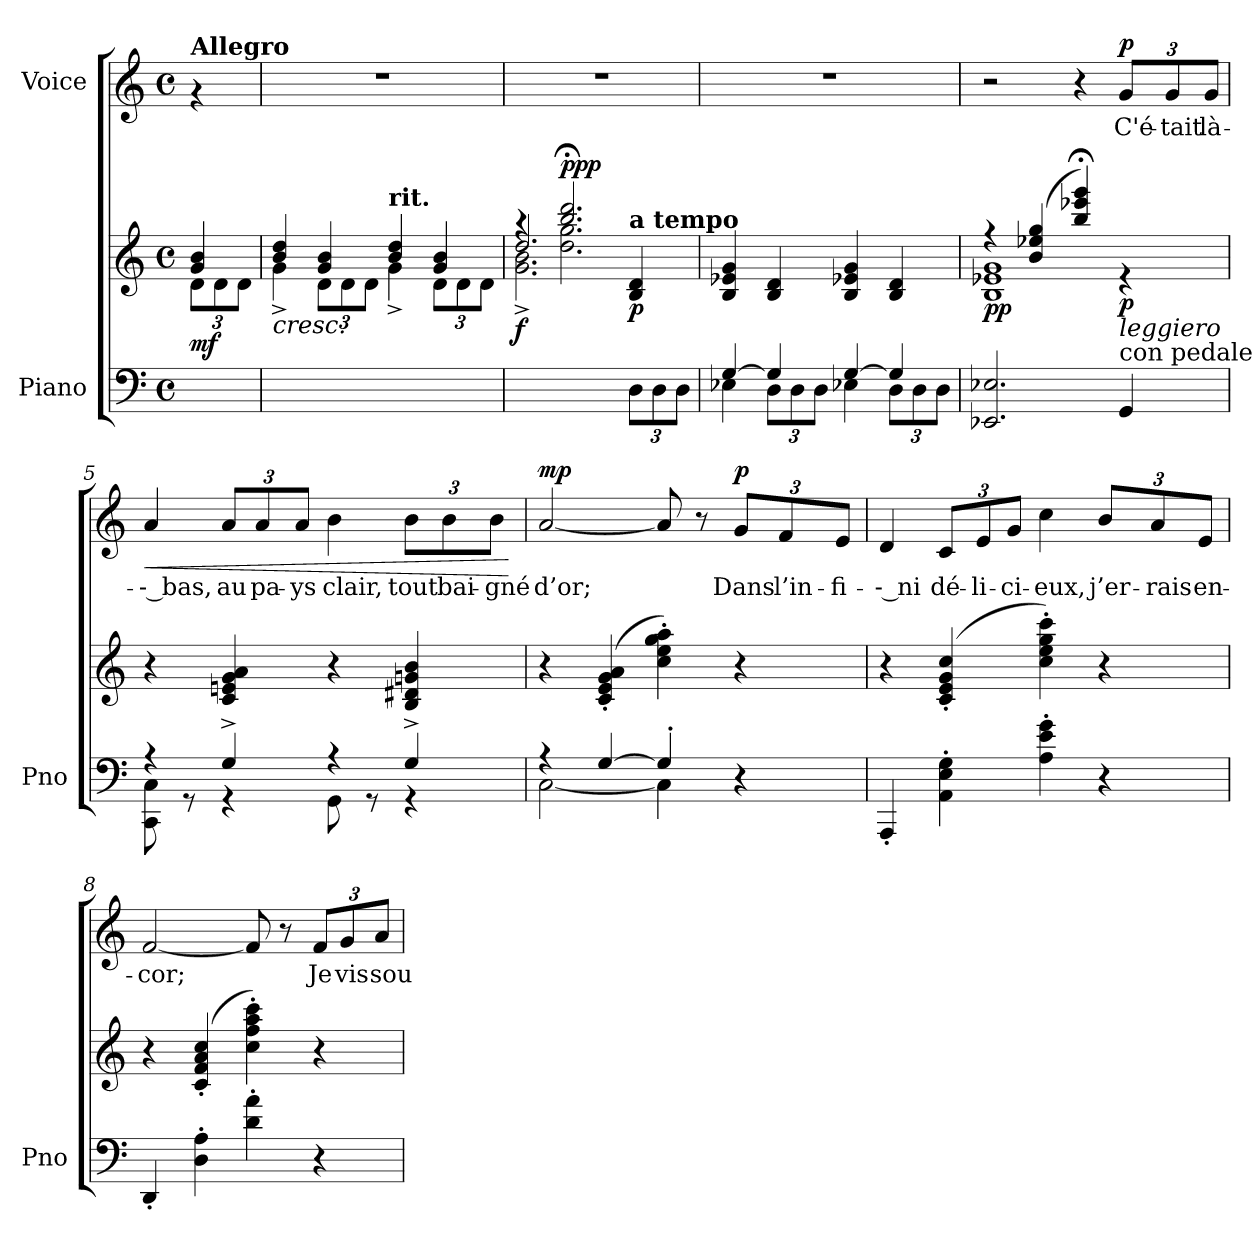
**kern	**kern	**dynam	**kern	**text	**dynam
*part2	*part2	*part2	*part1	*part1	*part1
*staff3	*staff2	*staff2/3	*staff1	*staff1	*staff1
*I"Piano	*	*	*I"Voice	*	*
*I'Pno	*	*	*	*	*
*clefF4	*clefG2	*	*clefG2	*	*
*k[]	*k[]	*	*k[]	*	*
*M4/4	*M4/4	*	*M4/4	*	*
*met(c)	*met(c)	*	*met(c)	*	*
*MM104	*MM104	*	*MM104	*	*
=	=	=	=	=	=
*	*^	*	*	*	*
*	*	*Xbrackettup	*	*	*	*
!	!	!	!	!LO:TX:a:B:t=Allegro	!	!
!	!	!	!LO:DY:b	!	!	!
4ryy	4g/ 4b/	12d\L	mf	4rg	.	.
.	.	12d\	.	.	.	.
.	.	12d\J	.	.	.	.
=1	=1	=1	=1	=1	=1	=1
!	!	!	!LO:HP:b	!	!	!
*	*	*	*	*^	*	*
1ryy	4b/ 4dd/	4g^\	<	1r	2.ryy	.	.
.	4g/ 4b/	12d\L	.	.	.	.	.
.	.	12d\	.	.	.	.	.
.	.	12d\J	.	.	.	.	.
!	!LO:TX:a:B:t=rit.	!	!	!	!	!	!
.	4b/ 4dd/	4g^\	.	.	.	.	.
*	*	*	*	*MM88	*	*	*
.	4g/ 4b/	12d\L	.	.	4ryy	.	.
.	.	12d\	.	.	.	.	.
.	.	12d\J	.	.	.	.	.
=2	=2	=2	=2	=2	=2	=2	=2
*^	*^	*^	*	*	*	*	*
!	!	!	!	!	!	!LO:DY:b	!	!	!	!
4ryy	2.ryy	4raa	2.dd/	4ryy	2.g\^ 2.b\^	f	1r	2.ryy	.	.
!	!	!	!	!	!	!LO:DY:a	!	!	!	!
2.ryy	.	2.bb/;< 2.ddd/;<	.	2.dd\ 2.gg\	.	ppp	.	.	.	.
*	*Xbrackettup	*	*	*	*	*	*	*	*	*
*	*	*	*	*	*	*	*MM104	*	*	*
!	!	!	!LO:TX:a:B:t=a tempo	!	!	!	!	!	!	!
!	!	!	!	!	!	!LO:DY:b	!	!	!	!
.	12D\L	.	4B/ 4d/	.	4ryy	p	.	4ryy	.	.
.	12D\	.	.	.	.	.	.	.	.	.
.	12D\J	.	.	.	.	.	.	.	.	.
*	*	*v	*v	*v	*v	*	*	*	*	*
*	*	*	*	*v	*v	*	*
!!LO:LB:g=z
=3	=3	=3	=3	=3	=3	=3
[4G/	4E-X\	4B/ 4e-X/ 4g/	.	1r	.	.
4G/]	12D\L	4B/ 4d/	.	.	.	.
.	12D\	.	.	.	.	.
.	12D\J	.	.	.	.	.
[4G/	4E-X\	4B/ 4e-X/ 4g/	.	.	.	.
4G/]	12D\L	4B/ 4d/	.	.	.	.
.	12D\	.	.	.	.	.
.	12D\J	.	.	.	.	.
*v	*v	*	*	*	*	*
.	.	[	.	.	.
=4	=4	=4	=4	=4	=4
*	*	*	*MM96	*	*
*	*^	*	*	*	*
!	!	!	!LO:DY:b	!	!	!
2.EE-X/ 2.E-X/	4r	1B 1e-X 1g	pp	2r	.	.
.	(>4b/ 4ee-X/ 4gg/	.	.	.	.	.
.	4bb/;< 4eee-X/;< 4ggg/;<)	.	.	4r	.	.
*	*	*	*	*MM104	*	*
!	!LO:TX:b:i:t=leggiero	!	!	!	!	!
!	!LO:TX:b:t=con pedale	!	!	!	!	!
!	!	!	!LO:DY:b	!	!LO:LY:b	!LO:DY:a
4GG/	4re	.	p	12g/L	C'é-	p
!	!	!	!	!	!LO:LY:b	!
.	.	.	.	12g/	-tait	.
!	!	!	!	!	!LO:LY:b	!
.	.	.	.	12g/J	là--	.
*	*v	*v	*	*	*	*
!!LO:LB:g=z
=5	=5	=5	=5	=5	=5
*^	*	*	*	*	*
!	!	!	!	!	!LO:LY:b	!LO:HP:b
4r	8CC\ 8C\	4r	.	4a/	-- bas,	<
.	8r	.	.	.	.	.
!	!	!	!	!	!LO:LY:b	!
4G^/	4r	4c/ 4en/ 4g/ 4a/	.	12a/L	au	.
!	!	!	!	!	!LO:LY:b	!
.	.	.	.	12a/	pa-	.
!	!	!	!	!	!LO:LY:b	!
.	.	.	.	12a/J	-ys	.
!	!	!	!	!	!LO:LY:b	!
4r	8GG\	4r	.	4b\	clair,	.
.	8r	.	.	.	.	.
!	!	!	!	!	!LO:LY:b	!
4G^/	4r	4B/ 4d#X/ 4gn/ 4b/	.	12b\L	tout	.
!	!	!	!	!	!LO:LY:b	!
.	.	.	.	12b\	bai-	.
!	!	!	!	!	!LO:LY:b	!
.	.	.	.	12b\J	-gné	.
*v	*v	*	*	*	*	*
.	.	.	.	.	[
=6	=6	=6	=6	=6	=6
*^	*	*	*	*	*
!	!	!	!	!	!LO:LY:b	!LO:DY:a
4r	[2C\	4r	.	[2a/	d’or;	mp
[4G/	.	(>4c/' 4e/' 4g/' 4a/'	.	.	.	.
4G'/]	4C\]	4cc\' 4ee\' 4gg\' 4aa\')	.	8a/]	.	.
.	.	.	.	8r	.	.
!	!	!	!	!	!LO:LY:b	!LO:DY:a
4r	4ryy	4r	.	12g/L	Dans	p
!	!	!	!	!	!LO:LY:b	!
.	.	.	.	12f/	l’in-	.
!	!	!	!	!	!LO:LY:b	!
.	.	.	.	12e/J	-fi-	.
*v	*v	*	*	*	*	*
!!LO:PB:g=z
=7	=7	=7	=7	=7	=7
!	!	!	!	!LO:LY:b	!
4AAA'/	4r	.	4d/	-- ni	.
!	!	!	!	!LO:LY:b	!
4AA\' 4E\' 4G\'	(>4c/' 4e/' 4g/' 4cc/'	.	12c/L	dé-	.
!	!	!	!	!LO:LY:b	!
.	.	.	12e/	-li-	.
!	!	!	!	!LO:LY:b	!
.	.	.	12g/J	-ci-	.
!	!	!	!	!LO:LY:b	!
4A\' 4e\' 4g\'	4cc\' 4ee\' 4gg\' 4ccc\')	.	4cc\	-eux,	.
!	!	!	!	!LO:LY:b	!
4r	4r	.	12b/L	j’er-	.
!	!	!	!	!LO:LY:b	!
.	.	.	12a/	-rais	.
!	!	!	!	!LO:LY:b	!
.	.	.	12e/J	en-	.
=8	=8	=8	=8	=8	=8
!	!	!	!	!LO:LY:b	!
4DD'/	4r	.	[2f/	-cor;	.
4D\' 4A\'	(>4c/' 4f/' 4a/' 4cc/'	.	.	.	.
4d\' 4a\'	4cc\' 4ff\' 4aa\' 4ccc\')	.	8f/]	.	.
.	.	.	8r	.	.
!	!	!	!	!LO:LY:b	!LO:DY:a
!	!	!	!	!	!LO:DY:n=1:a
4r	4r	.	12f/L	Je	other-dynamics f
!	!	!	!	!LO:LY:b	!
.	.	.	12g/	vis	.
!	!	!	!	!LO:LY:b	!
.	.	.	12a/J	sou-	.
=	=	=	=	=	=
*-	*-	*-	*-	*-	*-
